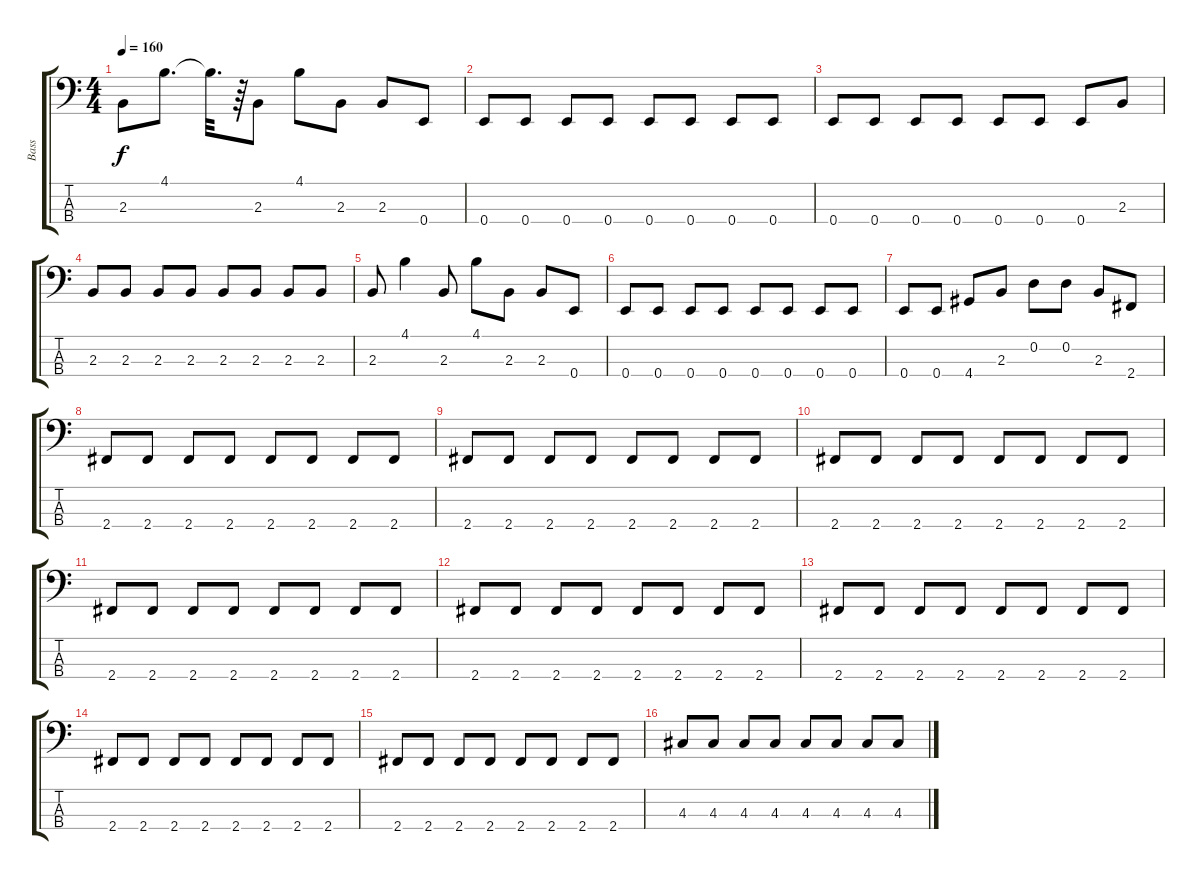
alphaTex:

\track ("Bass" "Bass") {instrument electricbasspick}
\staff {score tabs}
\tuning (G2 D2 A1 E1) {hide}
\ts (4 4)
\tempo 160
\clef f4
\ks c
2.3.8{dy f} 4.1.8{d} 4.1{t}.32{d} r.64 2.3.8 4.1.8 2.3.8 2.3.8 0.4.8 |
0.4.8 0.4.8 0.4.8 0.4.8 0.4.8 0.4.8 0.4.8 0.4.8 |
0.4.8 0.4.8 0.4.8 0.4.8 0.4.8 0.4.8 0.4.8 2.3.8 |
2.3.8 2.3.8 2.3.8 2.3.8 2.3.8 2.3.8 2.3.8 2.3.8 |
2.3.8 4.1.4 2.3.8 4.1.8 2.3.8 2.3.8 0.4.8 |
0.4.8 0.4.8 0.4.8 0.4.8 0.4.8 0.4.8 0.4.8 0.4.8 |
0.4.8 0.4.8 4.4.8 2.3.8 0.2.8 0.2.8 2.3.8 2.4.8 |
2.4.8 2.4.8 2.4.8 2.4.8 2.4.8 2.4.8 2.4.8 2.4.8 |
2.4.8 2.4.8 2.4.8 2.4.8 2.4.8 2.4.8 2.4.8 2.4.8 |
2.4.8 2.4.8 2.4.8 2.4.8 2.4.8 2.4.8 2.4.8 2.4.8 |
2.4.8 2.4.8 2.4.8 2.4.8 2.4.8 2.4.8 2.4.8 2.4.8 |
2.4.8 2.4.8 2.4.8 2.4.8 2.4.8 2.4.8 2.4.8 2.4.8 |
2.4.8 2.4.8 2.4.8 2.4.8 2.4.8 2.4.8 2.4.8 2.4.8 |
2.4.8 2.4.8 2.4.8 2.4.8 2.4.8 2.4.8 2.4.8 2.4.8 |
2.4.8 2.4.8 2.4.8 2.4.8 2.4.8 2.4.8 2.4.8 2.4.8 |
4.3.8 4.3.8 4.3.8 4.3.8 4.3.8 4.3.8 4.3.8 4.3.8
